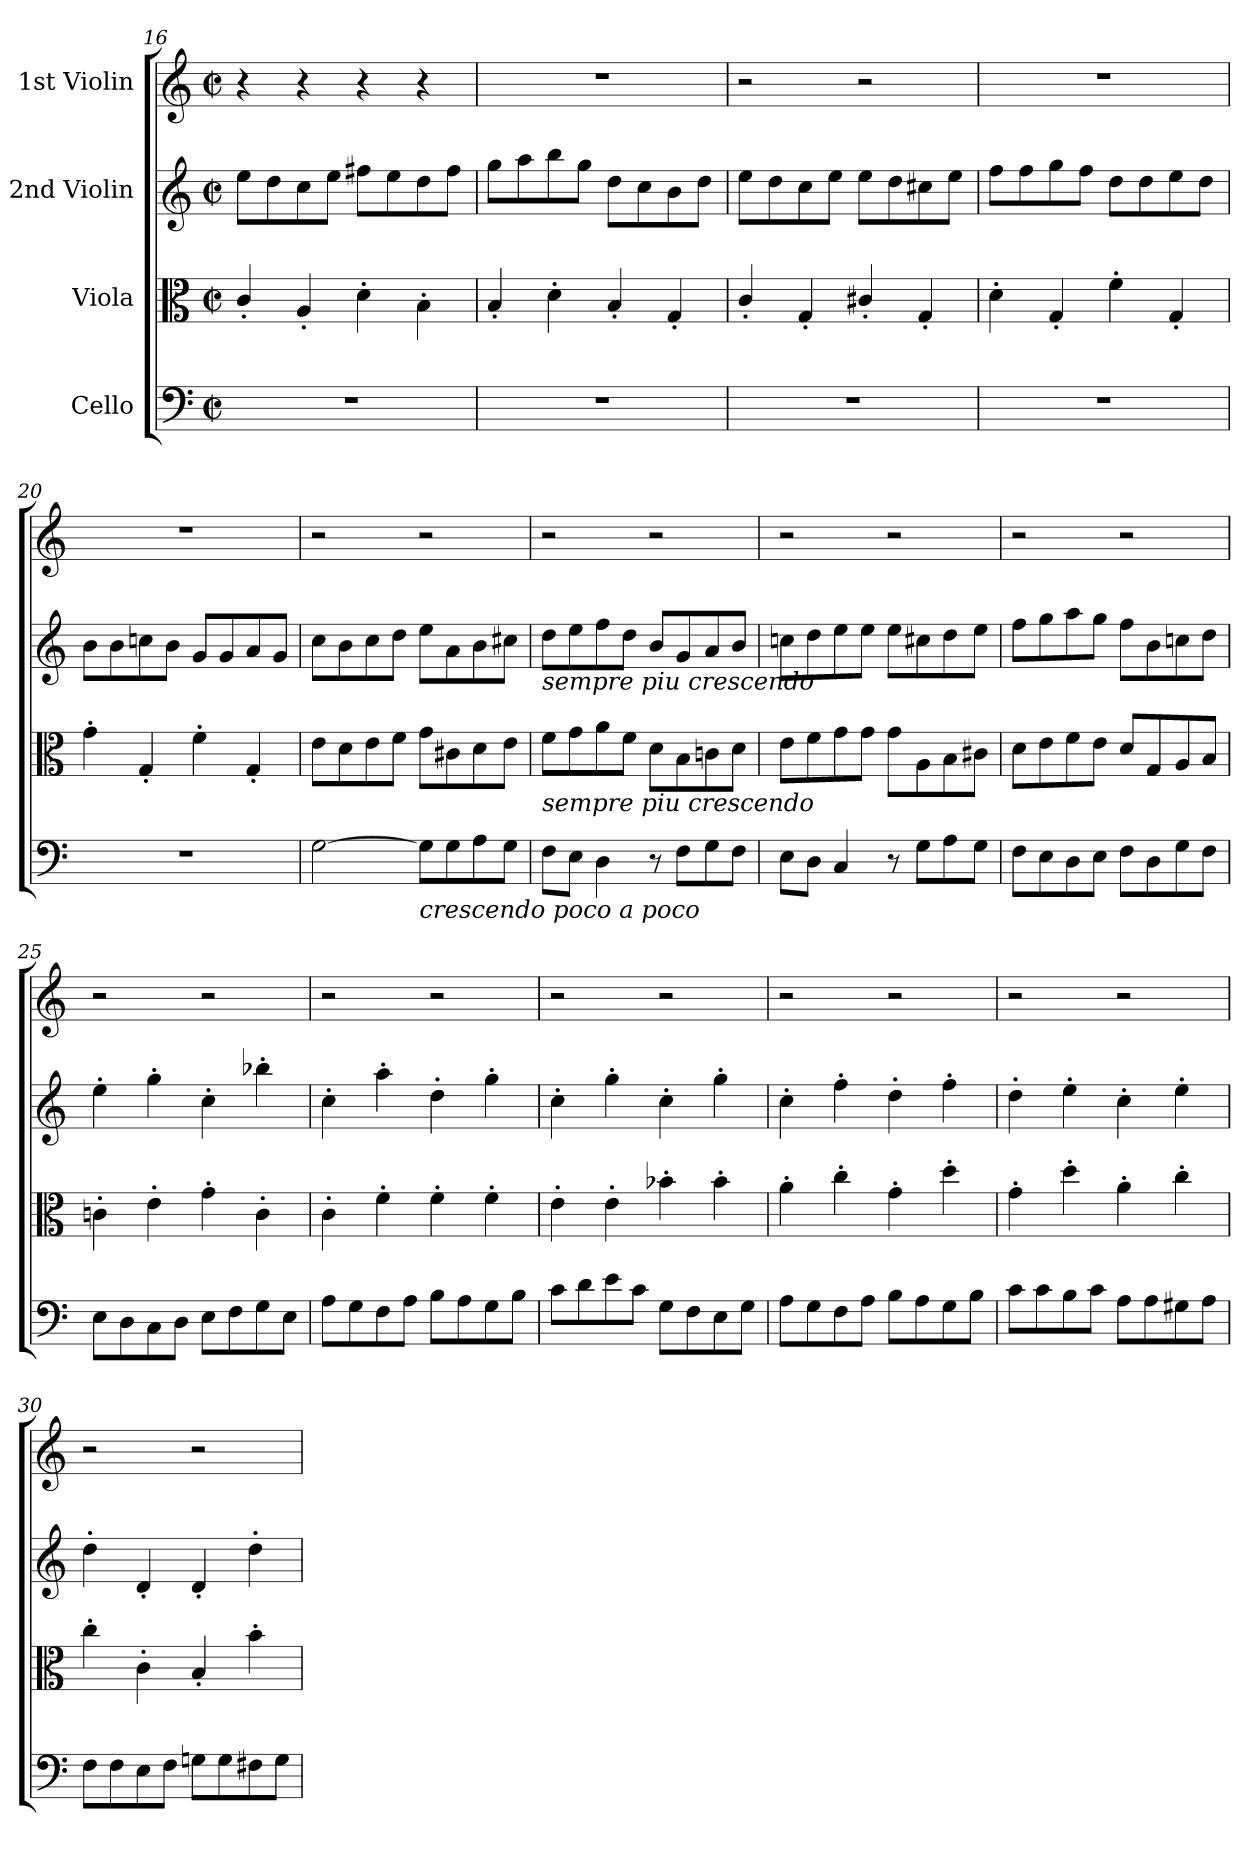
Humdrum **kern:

**kern	**kern	**kern	**kern
*part4	*part3	*part2	*part1
*staff4	*staff3	*staff2	*staff1
*I"Cello	*I"Viola	*I"2nd Violin	*I"1st Violin
*clefF4	*clefC3	*clefG2	*clefG2
*k[]	*k[]	*k[]	*k[]
*M2/2	*M2/2	*M2/2	*M2/2
*met(c|)	*met(c|)	*met(c|)	*met(c|)
=16	=16	=16	=16
1r	4c'/	8ee\L	4r
.	.	8dd\	.
.	4A'/	8cc\	4r
.	.	8ee\J	.
.	4d'\	8ff#X\L	4r
.	.	8ee\	.
.	4B'\	8dd\	4r
.	.	8ff#\J	.
=17	=17	=17	=17
1r	4B'/	8gg\L	1r
.	.	8aa\	.
.	4d'\	8bb\	.
.	.	8gg\J	.
.	4B'/	8dd\L	.
.	.	8cc\	.
.	4G'/	8b\	.
.	.	8dd\J	.
=18	=18	=18	=18
1r	4c'/	8ee\L	2r
.	.	8dd\	.
.	4G'/	8cc\	.
.	.	8ee\J	.
.	4c#X'/	8ee\L	2r
.	.	8dd\	.
.	4G'/	8cc#X\	.
.	.	8ee\J	.
=19	=19	=19	=19
1r	4d'\	8ff\L	1r
.	.	8ff\	.
.	4G'/	8gg\	.
.	.	8ff\J	.
.	4f'\	8dd\L	.
.	.	8dd\	.
.	4G'/	8ee\	.
.	.	8dd\J	.
=20	=20	=20	=20
1r	4g'\	8b\L	1r
.	.	8b\	.
.	4G'/	8ccn\	.
.	.	8b\J	.
.	4f'\	8g/L	.
.	.	8g/	.
.	4G'/	8a/	.
.	.	8g/J	.
=21	=21	=21	=21
[2G\	8e\L	8cc\L	2r
.	8d\	8b\	.
.	8e\	8cc\	.
.	8f\J	8dd\J	.
!LO:TX:b:i:t=crescendo poco a poco	!	!	!
8G\L]	8g\L	8ee\L	2r
8G\	8c#X\	8a\	.
8A\	8d\	8b\	.
8G\J	8e\J	8cc#X\J	.
=22	=22	=22	=22
!	!	!LO:TX:b:i:t=sempre piu crescendo	!
!	!LO:TX:b:i:t=sempre piu crescendo	!	!
8F\L	8f\L	8dd\L	2r
8E\J	8g\	8ee\	.
4D\	8a\	8ff\	.
.	8f\J	8dd\J	.
8r	8d\L	8b/L	2r
8F\L	8B\	8g/	.
8G\	8cn\	8a/	.
8F\J	8d\J	8b/J	.
=23	=23	=23	=23
8E\L	8e\L	8ccn\L	2r
8D\J	8f\	8dd\	.
4C/	8g\	8ee\	.
.	8g\J	8ee\J	.
8r	8g\L	8ee\L	2r
8G\L	8A\	8cc#X\	.
8A\	8B\	8dd\	.
8G\J	8c#X\J	8ee\J	.
=24	=24	=24	=24
8F\L	8d\L	8ff\L	2r
8E\	8e\	8gg\	.
8D\	8f\	8aa\	.
8E\J	8e\J	8gg\J	.
8F\L	8d/L	8ff\L	2r
8D\	8G/	8b\	.
8G\	8A/	8ccn\	.
8F\J	8B/J	8dd\J	.
=25	=25	=25	=25
8E\L	4cn'\	4ee'\	2r
8D\	.	.	.
8C\	4e'\	4gg'\	.
8D\J	.	.	.
8E\L	4g'\	4cc'\	2r
8F\	.	.	.
8G\	4c'\	4bb-X'\	.
8E\J	.	.	.
=26	=26	=26	=26
8A\L	4c'\	4cc'\	2r
8G\	.	.	.
8F\	4f'\	4aa'\	.
8A\J	.	.	.
8B\L	4f'\	4dd'\	2r
8A\	.	.	.
8G\	4f'\	4gg'\	.
8B\J	.	.	.
=27	=27	=27	=27
8c\L	4e'\	4cc'\	2r
8d\	.	.	.
8e\	4e'\	4gg'\	.
8c\J	.	.	.
8G\L	4b-X'\	4cc'\	2r
8F\	.	.	.
8E\	4b-'\	4gg'\	.
8G\J	.	.	.
=28	=28	=28	=28
8A\L	4a'\	4cc'\	2r
8G\	.	.	.
8F\	4cc'\	4ff'\	.
8A\J	.	.	.
8B\L	4g'\	4dd'\	2r
8A\	.	.	.
8G\	4dd'\	4ff'\	.
8B\J	.	.	.
=29	=29	=29	=29
8c\L	4g'\	4dd'\	2r
8c\	.	.	.
8B\	4dd'\	4ee'\	.
8c\J	.	.	.
8A\L	4a'\	4cc'\	2r
8A\	.	.	.
8G#X\	4cc'\	4ee'\	.
8A\J	.	.	.
=30	=30	=30	=30
8F\L	4cc'\	4dd'\	2r
8F\	.	.	.
8E\	4c'\	4d'/	.
8F\J	.	.	.
8Gn\L	4B'/	4d'/	2r
8G\	.	.	.
8F#X\	4b'\	4dd'\	.
8G\J	.	.	.
=	=	=	=
*-	*-	*-	*-
